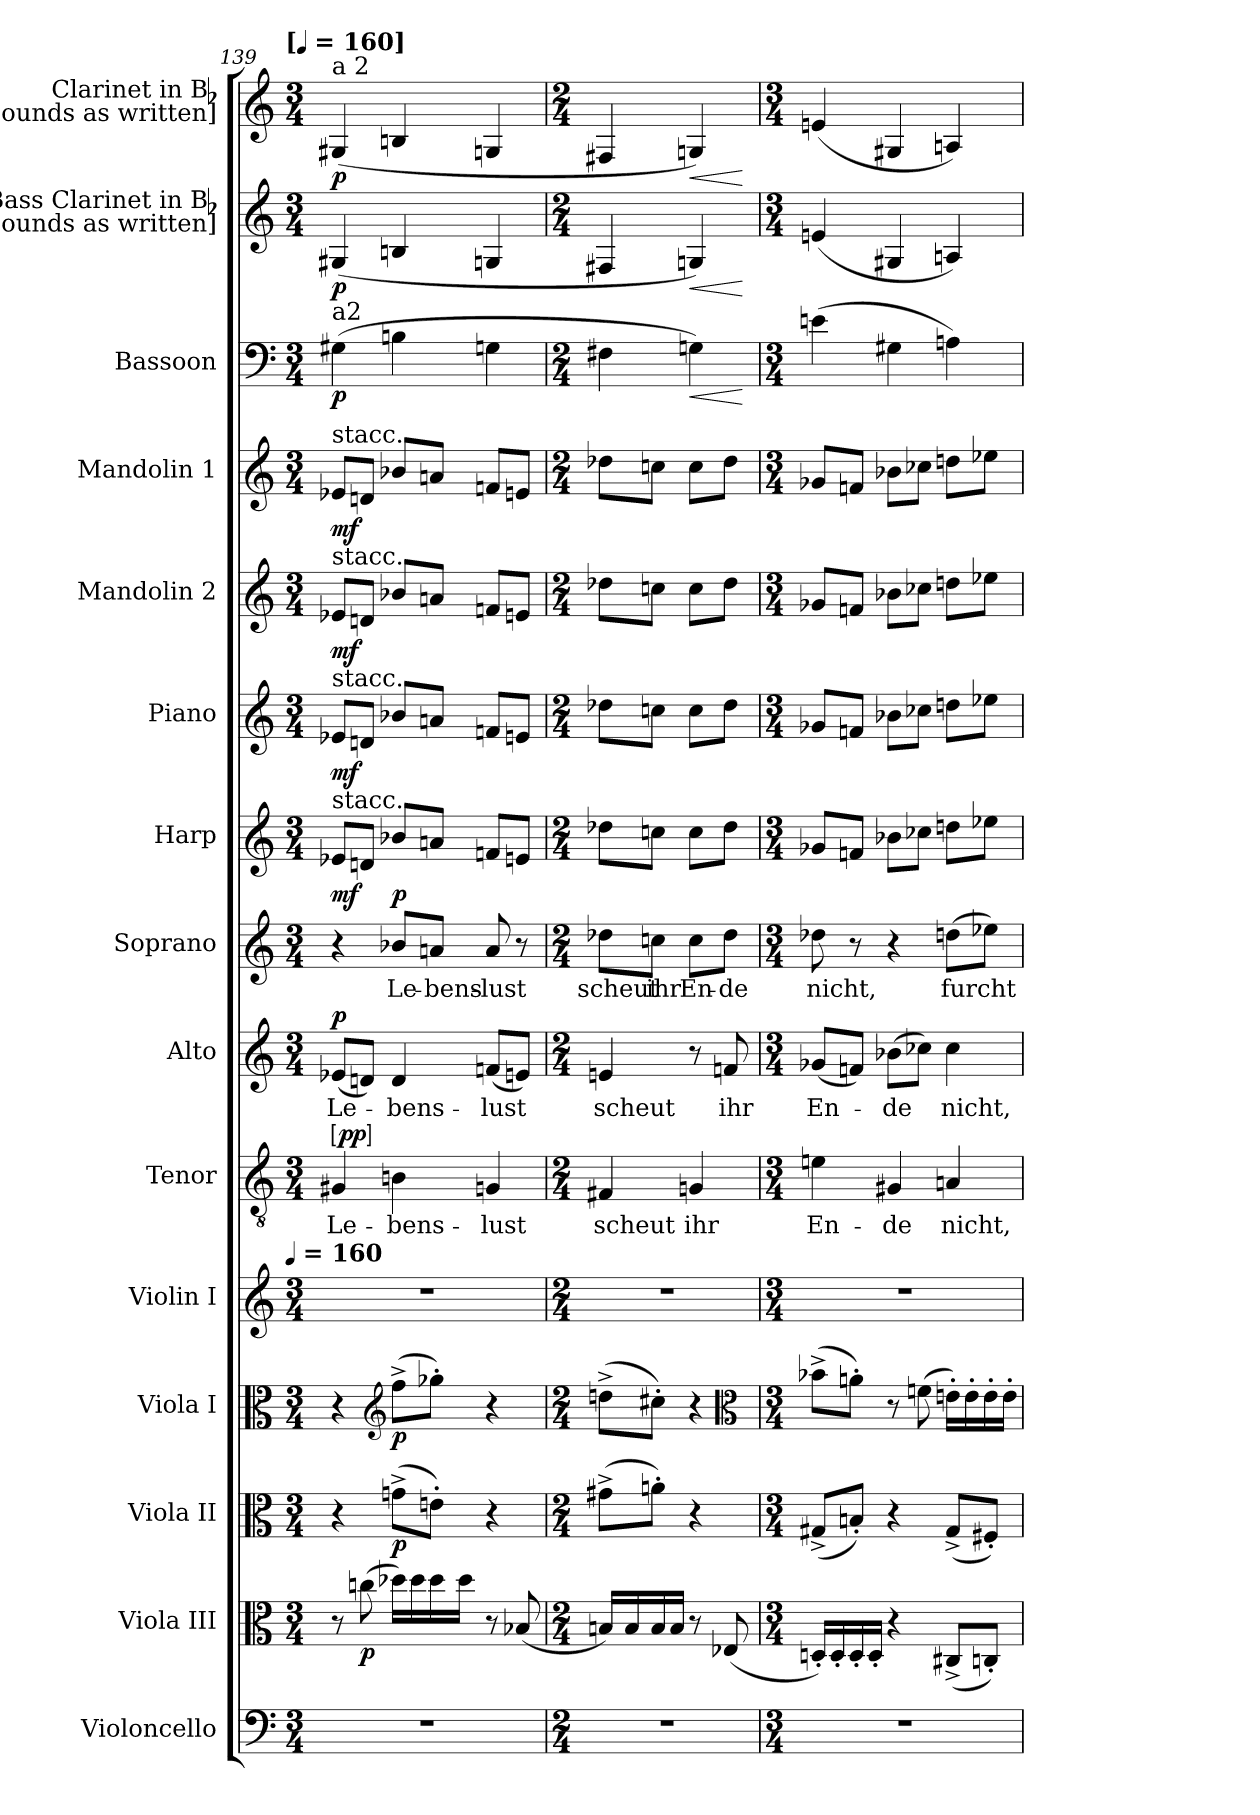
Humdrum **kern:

**kern	**kern	**dynam	**kern	**dynam	**kern	**dynam	**kern	**kern	**text	**dynam	**kern	**text	**dynam	**kern	**text	**dynam	**kern	**dynam	**kern	**dynam	**kern	**dynam	**kern	**dynam	**kern	**dynam	**kern	**dynam	**kern	**dynam
*part15	*part14	*part14	*part13	*part13	*part12	*part12	*part11	*part10	*part10	*part10	*part9	*part9	*part9	*part8	*part8	*part8	*part7	*part7	*part6	*part6	*part5	*part5	*part4	*part4	*part3	*part3	*part2	*part2	*part1	*part1
*staff15	*staff14	*staff14	*staff13	*staff13	*staff12	*staff12	*staff11	*staff10	*staff10	*staff10	*staff9	*staff9	*staff9	*staff8	*staff8	*staff8	*staff7	*staff7	*staff6	*staff6	*staff5	*staff5	*staff4	*staff4	*staff3	*staff3	*staff2	*staff2	*staff1	*staff1
*I"Violoncello	*I"Viola III	*	*I"Viola II	*	*I"Viola I	*	*I"Violin I	*I"Tenor	*	*	*I"Alto	*	*	*I"Soprano	*	*	*I"Harp	*	*I"Piano	*	*I"Mandolin 2	*	*I"Mandolin 1	*	*I"Bassoon	*	*I"Bass Clarinet in Bb\n[sounds as written]	*	*I"Clarinet in Bb\n[sounds as written]	*
*I'vc	*I'vla	*	*I'vla	*	*I'vla	*	*I'vn	*I't	*	*	*I'a	*	*	*I's	*	*	*I'arp	*	*	*	*I'mand	*	*I'mand	*	*I'bn	*	*I'b-cl	*	*I'cl	*
*clefF4	*clefC3	*	*clefC3	*	*clefC3	*	*clefG2	*clefGv2	*	*	*clefG2	*	*	*clefG2	*	*	*clefG2	*	*clefG2	*	*clefG2	*	*clefG2	*	*clefF4	*	*clefG2	*	*clefG2	*
*k[]	*k[]	*	*k[]	*	*k[]	*	*k[]	*k[]	*	*	*k[]	*	*	*k[]	*	*	*k[]	*	*k[]	*	*k[]	*	*k[]	*	*k[]	*	*k[]	*	*k[]	*
!!LO:TX:omd:t=[[quarter] = 160]
*M3/4	*M3/4	*	*M3/4	*	*M3/4	*	*M3/4	*M3/4	*	*	*M3/4	*	*	*M3/4	*	*	*M3/4	*	*M3/4	*	*M3/4	*	*M3/4	*	*M3/4	*	*M3/4	*	*M3/4	*
*MM160	*MM160	*	*MM160	*	*MM160	*	*MM160	*MM160	*	*	*MM160	*	*	*MM160	*	*	*MM160	*	*MM160	*	*MM160	*	*MM160	*	*MM160	*	*MM160	*	*MM160	*
=139	=139	=139	=139	=139	=139	=139	=139	=139	=139	=139	=139	=139	=139	=139	=139	=139	=139	=139	=139	=139	=139	=139	=139	=139	=139	=139	=139	=139	=139	=139
!	!	!	!	!	!	!	!LO:TX:t=[quarter] = 160	!	!	!	!	!	!	!	!	!	!	!	!	!	!	!	!	!	!	!	!	!	!	!
!	!	!	!	!	!	!	!	!	!	!	!	!	!	!	!	!	!	!	!	!	!	!	!	!	!	!	!	!	!LO:TX:a:t=a 2	!
!	!	!	!	!	!	!	!	!	!	!	!	!	!	!	!	!	!	!	!	!	!	!	!	!	!LO:TX:a:t=a2	!	!	!	!	!
!	!	!	!	!	!	!	!	!	!	!	!	!	!	!	!	!	!	!	!	!	!	!	!LO:TX:a:t=stacc.	!	!	!	!	!	!	!
!	!	!	!	!	!	!	!	!	!	!	!	!	!	!	!	!	!	!	!	!	!LO:TX:a:t=stacc.	!	!	!	!	!	!	!	!	!
!	!	!	!	!	!	!	!	!	!	!	!	!	!	!	!	!	!	!	!LO:TX:a:t=stacc.	!	!	!	!	!	!	!	!	!	!	!
!	!	!	!	!	!	!	!	!	!	!	!	!	!	!	!	!	!LO:TX:a:t=stacc.	!	!	!	!	!	!	!	!	!	!	!	!	!
!	!	!	!	!	!	!	!	!	!	!LO:DY:a:ed=brack	!	!	!LO:DY:a	!	!	!	!	!	!	!	!	!	!	!	!	!	!	!	!	!
4%3r	8r	.	4r	.	4r	.	4%3r	4G#X	Le-	pp	(8e-XL	Le-	p	4r	.	.	8e-X/L	mf	8e-X/L	mf	8e-X/L	mf	8e-X/L	mf	(4G#X	p	(4G#X	p	(4G#X	p
.	(8ccn	p	.	.	.	.	.	.	.	.	8dnJ)	.	.	.	.	.	8dn/J	.	8dn/J	.	8dn/J	.	8dn/J	.	.	.	.	.	.	.
*	*	*	*	*	*clefG2	*	*	*	*	*	*	*	*	*	*	*	*	*	*	*	*	*	*	*	*	*	*	*	*	*
!	!	!	!	!	!	!	!	!	!	!	!	!	!	!	!	!LO:DY:a	!	!	!	!	!	!	!	!	!	!	!	!	!	!
.	16dd-XLL)	.	(8gn^L	p	(8ff^L	p	.	4Bn	-bens-	.	4d	-bens-	.	8b-XL	Le-	p	8b-X/L	.	8b-X/L	.	8b-X/L	.	8b-X/L	.	4Bn	.	4Bn	.	4Bn	.
.	16dd-	.	.	.	.	.	.	.	.	.	.	.	.	.	.	.	.	.	.	.	.	.	.	.	.	.	.	.	.	.
.	16dd-	.	8en'J)	.	8gg-X'J)	.	.	.	.	.	.	.	.	8anJ	-bens-	.	8an/J	.	8an/J	.	8an/J	.	8an/J	.	.	.	.	.	.	.
.	16dd-JJ	.	.	.	.	.	.	.	.	.	.	.	.	.	.	.	.	.	.	.	.	.	.	.	.	.	.	.	.	.
.	8r	.	4r	.	4r	.	.	4Gn	-lust	.	(8fnL	-lust	.	8a	-lust	.	8fn/L	.	8fn/L	.	8fn/L	.	8fn/L	.	4Gn	.	4Gn	.	4Gn	.
.	(8B-X	.	.	.	.	.	.	.	.	.	8enJ)	.	.	8r	.	.	8en/J	.	8en/J	.	8en/J	.	8en/J	.	.	.	.	.	.	.
=140	=140	=140	=140	=140	=140	=140	=140	=140	=140	=140	=140	=140	=140	=140	=140	=140	=140	=140	=140	=140	=140	=140	=140	=140	=140	=140	=140	=140	=140	=140
*M2/4	*M2/4	*	*M2/4	*	*M2/4	*	*M2/4	*M2/4	*	*	*M2/4	*	*	*M2/4	*	*	*M2/4	*	*M2/4	*	*M2/4	*	*M2/4	*	*M2/4	*	*M2/4	*	*M2/4	*
2r	16BnLL)	.	(8g#X^L	.	(8ddn^L	.	2r	4F#X	scheut	.	4en	scheut	.	8dd-XL	scheut	.	8dd-X\L	.	8dd-X\L	.	8dd-X\L	.	8dd-X\L	.	4F#X	.	4F#X	.	4F#X	.
.	16B	.	.	.	.	.	.	.	.	.	.	.	.	.	.	.	.	.	.	.	.	.	.	.	.	.	.	.	.	.
.	16B	.	8an'J)	.	8cc#X'J)	.	.	.	.	.	.	.	.	8ccnJ	ihr	.	8ccn\J	.	8ccn\J	.	8ccn\J	.	8ccn\J	.	.	.	.	.	.	.
.	16BJJ	.	.	.	.	.	.	.	.	.	.	.	.	.	.	.	.	.	.	.	.	.	.	.	.	.	.	.	.	.
!	!	!	!	!	!	!	!	!	!	!	!	!	!	!	!	!	!	!	!	!	!	!	!	!	!	!LO:HP:b	!	!LO:HP:b	!	!LO:HP:b
.	8r	.	4r	.	4r	.	.	4Gn	ihr	.	8r	.	.	8ccL	En-	.	8cc\L	.	8cc\L	.	8cc\L	.	8cc\L	.	4Gn)	<	4Gn)	<	4Gn)	<
.	(8E-X	.	.	.	.	.	.	.	.	.	8fn	ihr	.	8dd-J	-de	.	8dd-\J	.	8dd-\J	.	8dd-\J	.	8dd-\J	.	.	.	.	.	.	.
*	*	*	*	*	*clefC3	*	*	*	*	*	*	*	*	*	*	*	*	*	*	*	*	*	*	*	*	*	*	*	*	*
.	.	.	.	.	.	.	.	.	.	.	.	.	.	.	.	.	.	.	.	.	.	.	.	.	.	[	.	[	.	[
=141	=141	=141	=141	=141	=141	=141	=141	=141	=141	=141	=141	=141	=141	=141	=141	=141	=141	=141	=141	=141	=141	=141	=141	=141	=141	=141	=141	=141	=141	=141
*M3/4	*M3/4	*	*M3/4	*	*M3/4	*	*M3/4	*M3/4	*	*	*M3/4	*	*	*M3/4	*	*	*M3/4	*	*M3/4	*	*M3/4	*	*M3/4	*	*M3/4	*	*M3/4	*	*M3/4	*
4%3r	16Dn'LL)	.	(8G#X^L	.	(8b-X^L	.	4%3r	4en	En-	.	(8g-XL	En-	.	8dd-X	nicht,	.	8g-X/L	.	8g-X/L	.	8g-X/L	.	8g-X/L	.	(4en	.	(4en	.	(4en	.
.	16D'	.	.	.	.	.	.	.	.	.	.	.	.	.	.	.	.	.	.	.	.	.	.	.	.	.	.	.	.	.
.	16D'	.	8Bn'J)	.	8an'J)	.	.	.	.	.	8fnJ)	.	.	8r	.	.	8fn/J	.	8fn/J	.	8fn/J	.	8fn/J	.	.	.	.	.	.	.
.	16D'JJ	.	.	.	.	.	.	.	.	.	.	.	.	.	.	.	.	.	.	.	.	.	.	.	.	.	.	.	.	.
.	4r	.	4r	.	8r	.	.	4G#X	-de	.	(8b-XL	-de	.	4r	.	.	8b-X\L	.	8b-X\L	.	8b-X\L	.	8b-X\L	.	4G#X	.	4G#X	.	4G#X	.
.	.	.	.	.	(8fn	.	.	.	.	.	8cc-XJ)	.	.	.	.	.	8cc-X\J	.	8cc-X\J	.	8cc-X\J	.	8cc-X\J	.	.	.	.	.	.	.
.	(8C#X^L	.	(8G#^L	.	16en'LL)	.	.	4An	nicht,	.	4cc-	nicht,	.	(8ddnL	furcht-	.	8ddn\L	.	8ddn\L	.	8ddn\L	.	8ddn\L	.	4An)	.	4An)	.	4An)	.
.	.	.	.	.	16e'	.	.	.	.	.	.	.	.	.	.	.	.	.	.	.	.	.	.	.	.	.	.	.	.	.
.	8Cn'J)	.	8F#X'J)	.	16e'	.	.	.	.	.	.	.	.	8ee-XJ)	.	.	8ee-X\J	.	8ee-X\J	.	8ee-X\J	.	8ee-X\J	.	.	.	.	.	.	.
.	.	.	.	.	16e'JJ	.	.	.	.	.	.	.	.	.	.	.	.	.	.	.	.	.	.	.	.	.	.	.	.	.
=	=	=	=	=	=	=	=	=	=	=	=	=	=	=	=	=	=	=	=	=	=	=	=	=	=	=	=	=	=	=
*-	*-	*-	*-	*-	*-	*-	*-	*-	*-	*-	*-	*-	*-	*-	*-	*-	*-	*-	*-	*-	*-	*-	*-	*-	*-	*-	*-	*-	*-	*-
